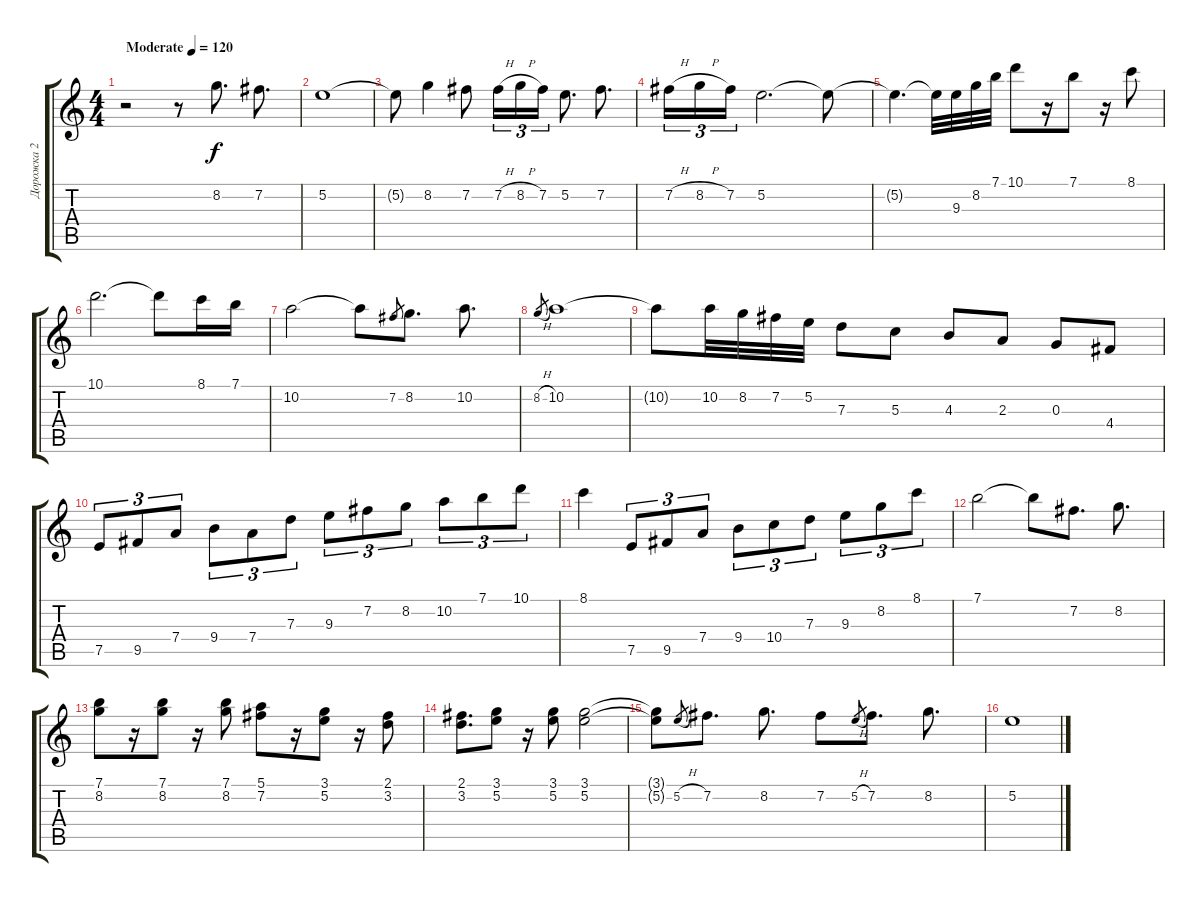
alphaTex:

\track ("Дорожка 2" "Дорожка 2") {instrument acousticguitarsteel}
\staff {score tabs}
\tuning (E4 B3 G3 D3 A2 E2) {hide}
\ts (4 4)
\tempo (120 "Moderate")
\clef g2
\ks c
r.2{dy f instrument acousticguitarsteel} r.8 8.2.8{d} 7.2.8{d} |
5.2.1 |
5.2{t}.8 8.2.4 7.2.8 7.2{h}.16{tu (3 2)} 8.2{h}.16{tu (3 2)} 7.2.16{tu (3 2)} 5.2.8{d} 7.2.8{d} |
7.2{h}.16{tu (3 2)} 8.2{h}.16{tu (3 2)} 7.2.16{tu (3 2)} 5.2.2{d} 5.2{t}.8 |
5.2{t}.4{d} 5.2{t}.32 9.3.32 8.2.32 7.1.32 10.1.8 r.16 7.1.8 r.16 8.1.8 |
10.1.2{d} 10.1{t}.8 8.1.16 7.1.16 |
10.2.2 10.2{t}.8 7.2.8{gr} 8.2.8{d} 10.2.8{d} |
8.2{h}.8{gr} 10.2.1 |
10.2{t}.8 10.2.32 8.2.32 7.2.32 5.2.32 7.3.8 5.3.8 4.3.8 2.3.8 0.3.8 4.4.8 |
7.5.8{tu (3 2)} 9.5.8{tu (3 2)} 7.4.8{tu (3 2)} 9.4.8{tu (3 2)} 7.4.8{tu (3 2)} 7.3.8{tu (3 2)} 9.3.8{tu (3 2)} 7.2.8{tu (3 2)} 8.2.8{tu (3 2)} 10.2.8{tu (3 2)} 7.1.8{tu (3 2)} 10.1.8{tu (3 2)} |
8.1.4 7.5.8{tu (3 2)} 9.5.8{tu (3 2)} 7.4.8{tu (3 2)} 9.4.8{tu (3 2)} 10.4.8{tu (3 2)} 7.3.8{tu (3 2)} 9.3.8{tu (3 2)} 8.2.8{tu (3 2)} 8.1.8{tu (3 2)} |
7.1.2 7.1{t}.8 7.2.8{d} 8.2.8{d} |
(7.1 8.2).8 r.16 (7.1 8.2).8 r.16 (7.1 8.2).8 (5.1 7.2).8 r.16 (3.1 5.2).8 r.16 (2.1 3.2).8 |
(2.1 3.2).8{d} (3.1 5.2).8 r.16 (3.1 5.2).8 (3.1 5.2).2 |
(3.1{t} 5.2{t}).8 5.2{h}.8{gr} 7.2.8{d} 8.2.8{d} 7.2.8 5.2{h}.8{gr} 7.2.8{d} 8.2.8{d} |
5.2.1
